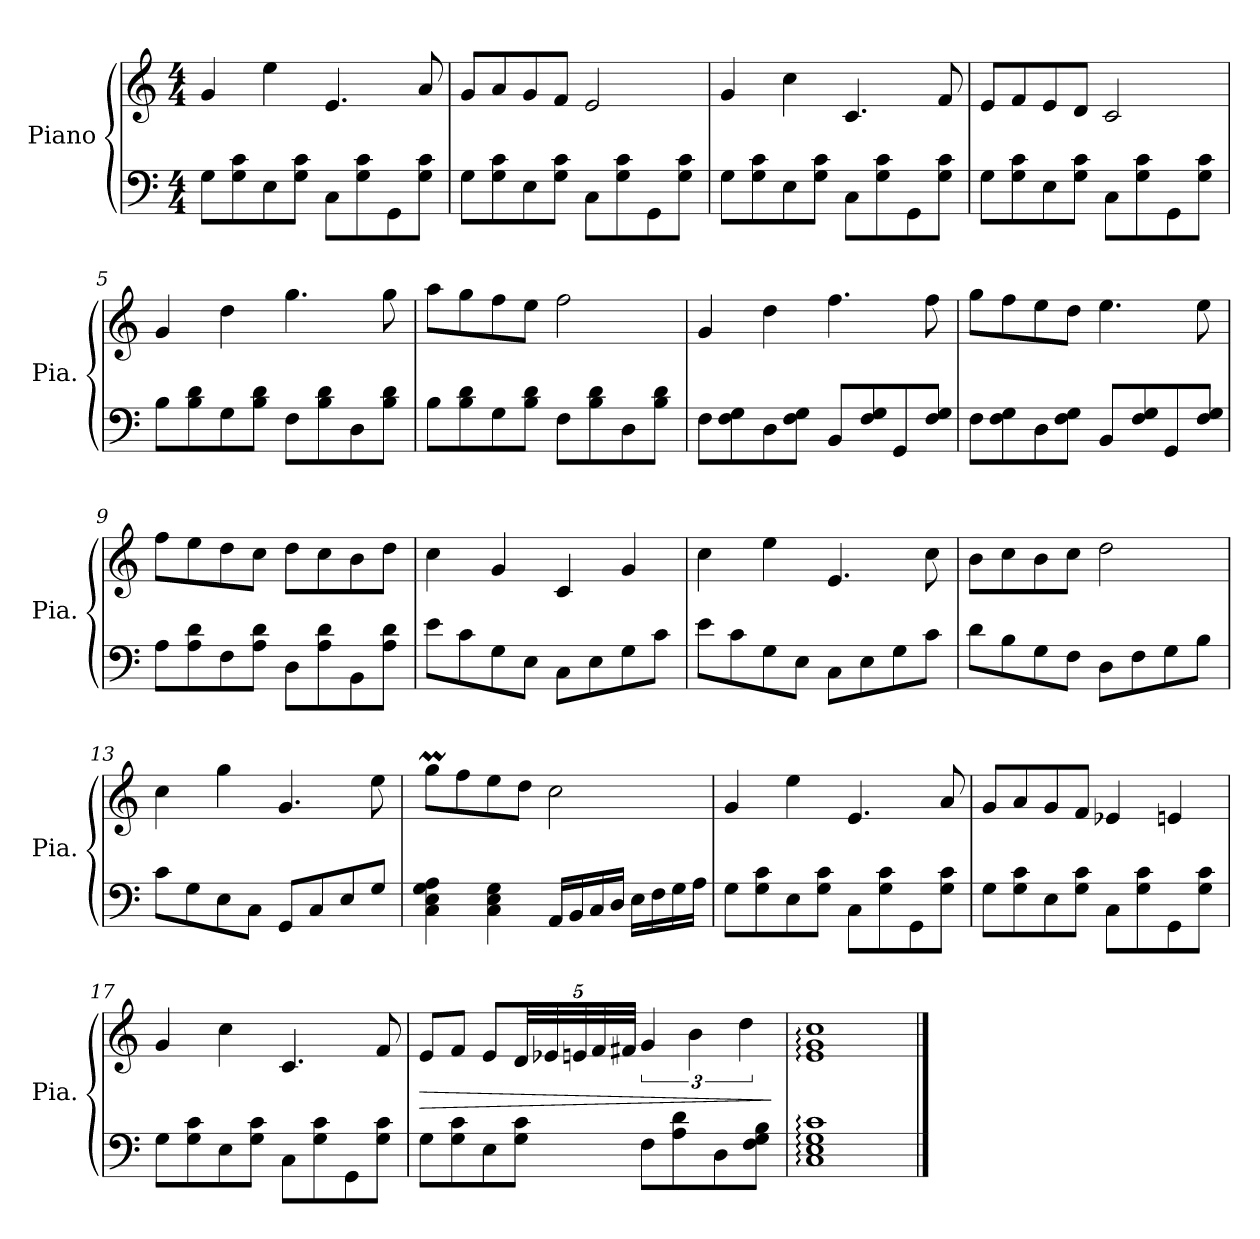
**kern	**kern	**dynam
*part1	*part1	*part1
*staff2	*staff1	*staff1/2
*I"Piano	*	*
*I'Pia.	*	*
*clefF4	*clefG2	*
*k[]	*k[]	*
*M4/4	*M4/4	*
=1	=1	=1
8G\L	4g/	.
8G\ 8c\	.	.
8E\	4ee\	.
8G\ 8c\J	.	.
8C\L	4.e/	.
8G\ 8c\	.	.
8GG\	.	.
8G\ 8c\J	8a/	.
=2	=2	=2
8G\L	8g/L	.
8G\ 8c\	8a/	.
8E\	8g/	.
8G\ 8c\J	8f/J	.
8C\L	2e/	.
8G\ 8c\	.	.
8GG\	.	.
8G\ 8c\J	.	.
=3	=3	=3
8G\L	4g/	.
8G\ 8c\	.	.
8E\	4cc\	.
8G\ 8c\J	.	.
8C\L	4.c/	.
8G\ 8c\	.	.
8GG\	.	.
8G\ 8c\J	8f/	.
=4	=4	=4
8G\L	8e/L	.
8G\ 8c\	8f/	.
8E\	8e/	.
8G\ 8c\J	8d/J	.
8C\L	2c/	.
8G\ 8c\	.	.
8GG\	.	.
8G\ 8c\J	.	.
=5	=5	=5
8B\L	4g/	.
8B\ 8d\	.	.
8G\	4dd\	.
8B\ 8d\J	.	.
8F\L	4.gg\	.
8B\ 8d\	.	.
8D\	.	.
8B\ 8d\J	8gg\	.
!!LO:LB:g=z
=6	=6	=6
8B\L	8aa\L	.
8B\ 8d\	8gg\	.
8G\	8ff\	.
8B\ 8d\J	8ee\J	.
8F\L	2ff\	.
8B\ 8d\	.	.
8D\	.	.
8B\ 8d\J	.	.
=7	=7	=7
8F\L	4g/	.
8F\ 8G\	.	.
8D\	4dd\	.
8F\ 8G\J	.	.
8BB/L	4.ff\	.
8F/ 8G/	.	.
8GG/	.	.
8F/ 8G/J	8ff\	.
=8	=8	=8
8F\L	8gg\L	.
8F\ 8G\	8ff\	.
8D\	8ee\	.
8F\ 8G\J	8dd\J	.
8BB/L	4.ee\	.
8F/ 8G/	.	.
8GG/	.	.
8F/ 8G/J	8ee\	.
=9	=9	=9
8A\L	8ff\L	.
8A\ 8d\	8ee\	.
8F\	8dd\	.
8A\ 8d\J	8cc\J	.
8D\L	8dd\L	.
8A\ 8d\	8cc\	.
8BB\	8b\	.
8A\ 8d\J	8dd\J	.
!!LO:LB:g=z
=10	=10	=10
8e\L	4cc\	.
8c\	.	.
8G\	4g/	.
8E\J	.	.
8C\L	4c/	.
8E\	.	.
8G\	4g/	.
8c\J	.	.
=11	=11	=11
8e\L	4cc\	.
8c\	.	.
8G\	4ee\	.
8E\J	.	.
8C\L	4.e/	.
8E\	.	.
8G\	.	.
8c\J	8cc\	.
=12	=12	=12
8d\L	8b\L	.
8B\	8cc\	.
8G\	8b\	.
8F\J	8cc\J	.
8D\L	2dd\	.
8F\	.	.
8G\	.	.
8B\J	.	.
=13	=13	=13
8c\L	4cc\	.
8G\	.	.
8E\	4gg\	.
8C\J	.	.
8GG/L	4.g/	.
8C/	.	.
8E/	.	.
8G/J	8ee\	.
!!LO:LB:g=z
=14	=14	=14
4C\ 4E\ 4G\ 4A\	8ggM\L	.
.	8ff\	.
4C\ 4E\ 4G\	8ee\	.
.	8dd\J	.
16AA/LL	2cc\	.
16BB/	.	.
16C/	.	.
16D/JJ	.	.
16E\LL	.	.
16F\	.	.
16G\	.	.
16A\JJ	.	.
=15	=15	=15
8G\L	4g/	.
8G\ 8c\	.	.
8E\	4ee\	.
8G\ 8c\J	.	.
8C\L	4.e/	.
8G\ 8c\	.	.
8GG\	.	.
8G\ 8c\J	8a/	.
=16	=16	=16
8G\L	8g/L	.
8G\ 8c\	8a/	.
8E\	8g/	.
8G\ 8c\J	8f/J	.
8C\L	4e-X/	.
8G\ 8c\	.	.
8GG\	4en/	.
8G\ 8c\J	.	.
=17	=17	=17
8G\L	4g/	.
8G\ 8c\	.	.
8E\	4cc\	.
8G\ 8c\J	.	.
8C\L	4.c/	.
8G\ 8c\	.	.
8GG\	.	.
8G\ 8c\J	8f/	.
!!LO:LB:g=z
=18	=18	=18
!	!	!LO:HP:b
8G\L	8e/L	>
8G\ 8c\	8f/J	.
8E\	8e/L	.
*	*Xbrackettup	*
8G\ 8c\J	40d/LL	.
.	40e-X/	.
.	40en/	.
.	40f/	.
.	40f#X/JJJ	.
*	*brackettup	*
8F\L	6g/	.
8A\ 8d\	.	.
.	6b\	.
8D\	.	.
.	6dd\	.
8F\ 8G\ 8B\J	.	.
.	.	]
=19	=19	=19
1C: 1E: 1G: 1c:	1e: 1g: 1cc:	.
==	==	==
*-	*-	*-
